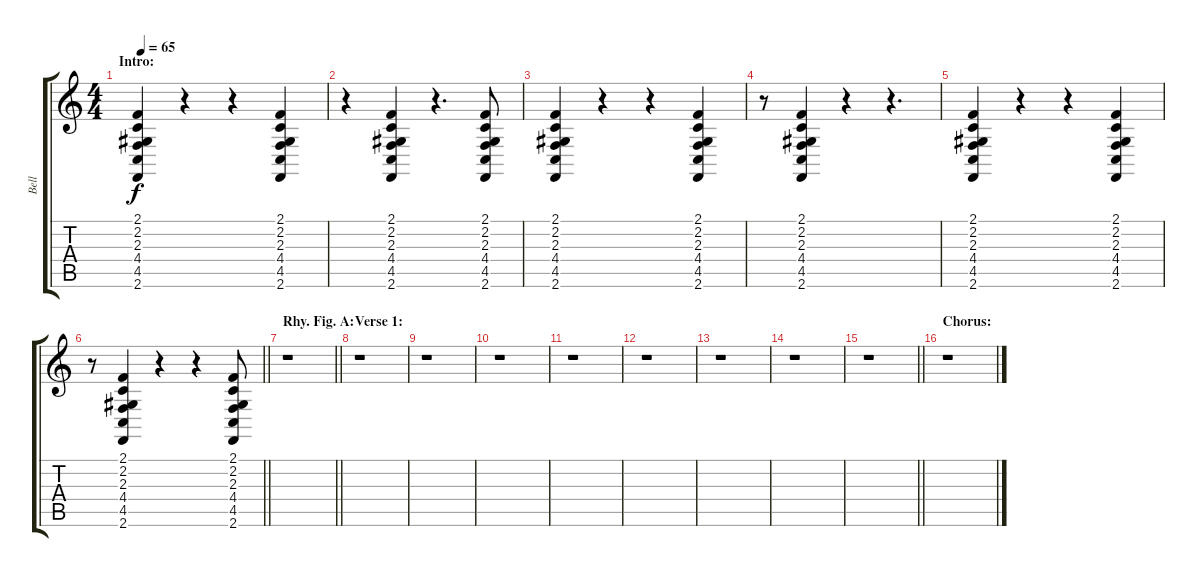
\track ("Bell" "Bell") {instrument tubularbells}
\staff {score tabs}
\tuning (Eb4 Bb3 Gb3 Db3 Ab2 Eb2) {hide}
\ts (4 4)
\section ("" "Intro:")
\tempo 65
\clef g2
\ks c
(2.1 2.2 2.3 4.4 4.5 2.6).4{dy f instrument tubularbells} r.4 r.4 (2.1 2.2 2.3 4.4 4.5 2.6).4 |
r.4 (2.1 2.2 2.3 4.4 4.5 2.6).4 r.4{d} (2.1 2.2 2.3 4.4 4.5 2.6).8 |
(2.1 2.2 2.3 4.4 4.5 2.6).4 r.4 r.4 (2.1 2.2 2.3 4.4 4.5 2.6).4 |
r.8 (2.1 2.2 2.3 4.4 4.5 2.6).4 r.4 r.4{d} |
(2.1 2.2 2.3 4.4 4.5 2.6).4 r.4 r.4 (2.1 2.2 2.3 4.4 4.5 2.6).4 |
\barLineRight lightlight
r.8 (2.1 2.2 2.3 4.4 4.5 2.6).4 r.4 r.4 (2.1 2.2 2.3 4.4 4.5 2.6).8 |
\section ("" "Rhy. Fig. A:")
\barLineRight lightlight
r.1 |
\section ("" "Verse 1:")
r.1 |
r.1 |
r.1 |
r.1 |
r.1 |
r.1 |
r.1 |
\barLineRight lightlight
r.1 |
\section ("" "Chorus:")
r.1
